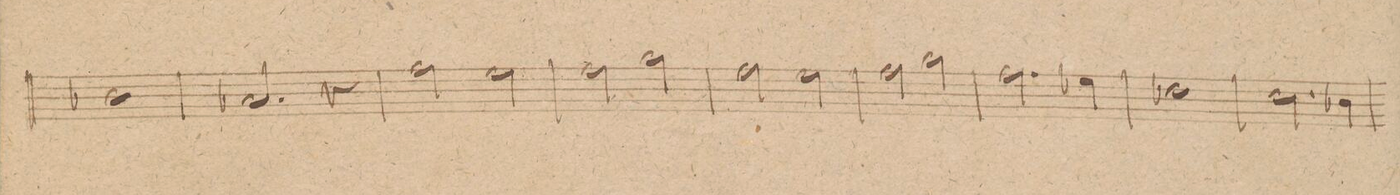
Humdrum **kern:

**kern	**dynam
*I"Clarnetto 1mo in A.	*
*clefG2	*
*k[]	*
*met(c|)	*
*M2/2	*
1b-X	.
=34	=34
2.a-X/	.
4r	.
=35	=35
2ff\	.
2ee\	.
=36	=36
2ff\	.
2gg\	.
=37	=37
2ff\	.
2ee\	.
=38	=38
2ff\	.
2gg\	.
=39	=39
2.ff\	.
4ee-X\	.
=40	=40
1dd-X	.
=41	=41
2.cc\	.
4b-X\	.
=42	=42
*-	*-
